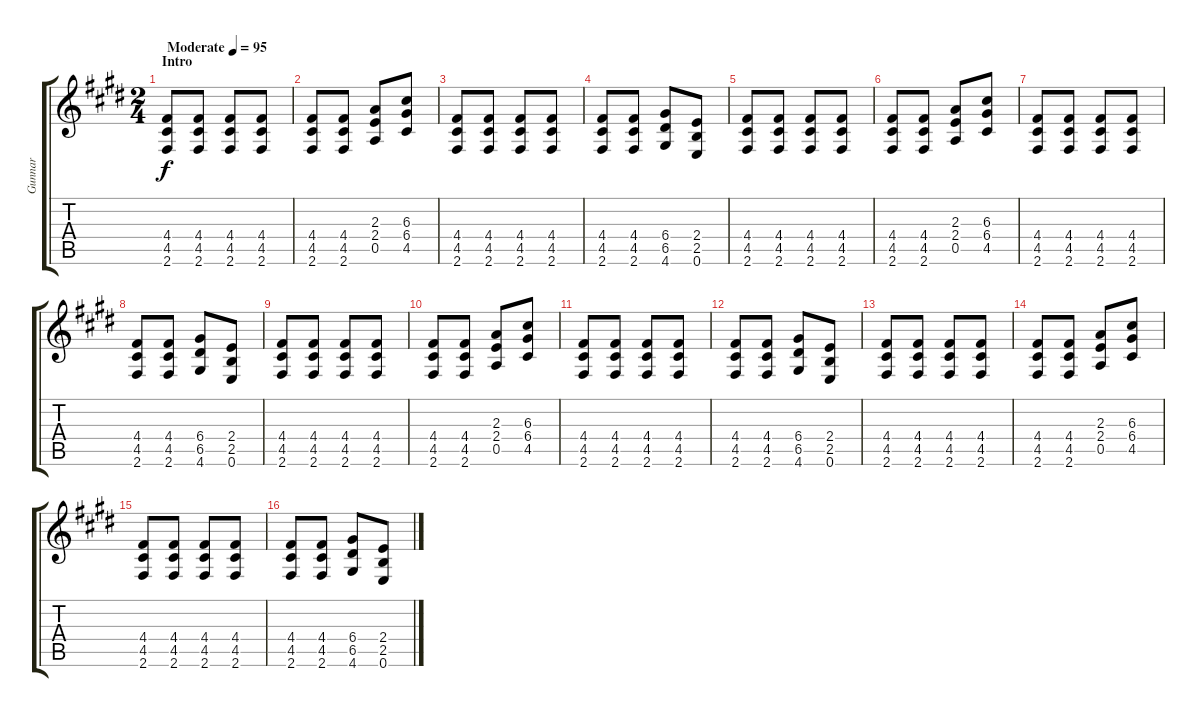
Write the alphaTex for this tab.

\track ("Gunnar" "Gunnar") {instrument distortionguitar}
\staff {score tabs}
\tuning (E4 B3 G3 D3 A2 E2) {hide}
\ts (2 4)
\section ("" "Intro")
\tempo (95 "Moderate")
\clef g2
\ks e
(4.4 4.5 2.6).8{dy f volume 4 balance 0 instrument distortionguitar} (4.4 4.5 2.6).8 (4.4 4.5 2.6).8 (4.4 4.5 2.6).8 |
(4.4 4.5 2.6).8 (4.4 4.5 2.6).8 (2.3 2.4 0.5).8 (6.3 6.4 4.5).8 |
(4.4 4.5 2.6).8 (4.4 4.5 2.6).8 (4.4 4.5 2.6).8 (4.4 4.5 2.6).8 |
(4.4 4.5 2.6).8 (4.4 4.5 2.6).8 (6.4 6.5 4.6).8 (2.4 2.5 0.6).8 |
(4.4 4.5 2.6).8{volume 9 balance 8} (4.4 4.5 2.6).8 (4.4 4.5 2.6).8 (4.4 4.5 2.6).8 |
(4.4 4.5 2.6).8 (4.4 4.5 2.6).8 (2.3 2.4 0.5).8 (6.3 6.4 4.5).8 |
(4.4 4.5 2.6).8 (4.4 4.5 2.6).8 (4.4 4.5 2.6).8 (4.4 4.5 2.6).8 |
(4.4 4.5 2.6).8 (4.4 4.5 2.6).8 (6.4 6.5 4.6).8 (2.4 2.5 0.6).8 |
(4.4 4.5 2.6).8 (4.4 4.5 2.6).8 (4.4 4.5 2.6).8 (4.4 4.5 2.6).8 |
(4.4 4.5 2.6).8 (4.4 4.5 2.6).8 (2.3 2.4 0.5).8 (6.3 6.4 4.5).8 |
(4.4 4.5 2.6).8 (4.4 4.5 2.6).8 (4.4 4.5 2.6).8 (4.4 4.5 2.6).8 |
(4.4 4.5 2.6).8 (4.4 4.5 2.6).8 (6.4 6.5 4.6).8 (2.4 2.5 0.6).8 |
(4.4 4.5 2.6).8 (4.4 4.5 2.6).8 (4.4 4.5 2.6).8 (4.4 4.5 2.6).8 |
(4.4 4.5 2.6).8 (4.4 4.5 2.6).8 (2.3 2.4 0.5).8 (6.3 6.4 4.5).8 |
(4.4 4.5 2.6).8 (4.4 4.5 2.6).8 (4.4 4.5 2.6).8 (4.4 4.5 2.6).8 |
(4.4 4.5 2.6).8 (4.4 4.5 2.6).8 (6.4 6.5 4.6).8 (2.4 2.5 0.6).8
